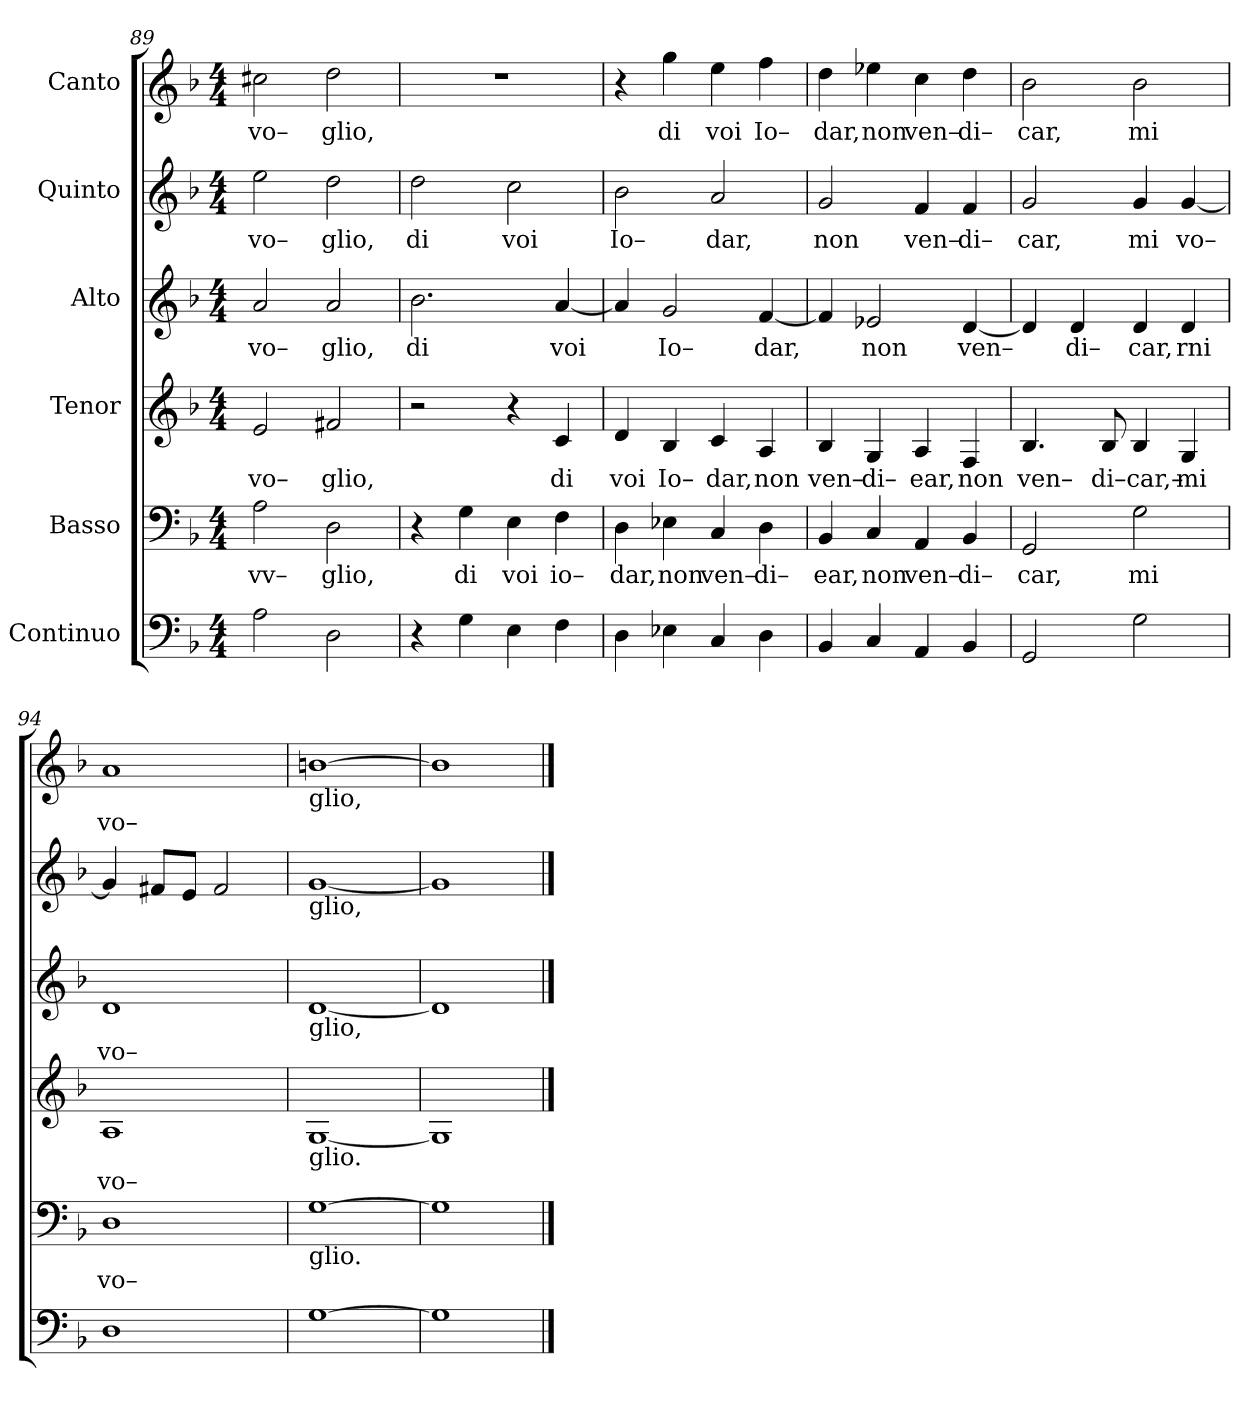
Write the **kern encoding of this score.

**kern	**kern	**text	**kern	**text	**kern	**text	**kern	**text	**kern	**text
*part6	*part5	*part5	*part4	*part4	*part3	*part3	*part2	*part2	*part1	*part1
*staff6	*staff5	*staff5	*staff4	*staff4	*staff3	*staff3	*staff2	*staff2	*staff1	*staff1
*I"Continuo	*I"Basso	*	*I"Tenor	*	*I"Alto	*	*I"Quinto	*	*I"Canto	*
*clefF4	*clefF4	*	*clefG2	*	*clefG2	*	*clefG2	*	*clefG2	*
*k[b-]	*k[b-]	*	*k[b-]	*	*k[b-]	*	*k[b-]	*	*k[b-]	*
*F:	*F:	*	*F:	*	*F:	*	*F:	*	*F:	*
*M4/4	*M4/4	*	*M4/4	*	*M4/4	*	*M4/4	*	*M4/4	*
=89	=89	=89	=89	=89	=89	=89	=89	=89	=89	=89
!	!	!LO:LY:b	!	!LO:LY:b	!	!LO:LY:b	!	!LO:LY:b	!	!LO:LY:b
2A\	2A\	vv–	2e/	vo–	2a/	vo–	2ee\	vo–	2cc#X\	vo–
!	!	!LO:LY:b	!	!LO:LY:b	!	!LO:LY:b	!	!LO:LY:b	!	!LO:LY:b
2D\	2D\	glio,	2f#X/	glio,	2a/	glio,	2dd\	glio,	2dd\	glio,
=90	=90	=90	=90	=90	=90	=90	=90	=90	=90	=90
!	!	!	!	!	!	!LO:LY:b	!	!LO:LY:b	!	!
4r	4r	.	2r	.	2.b-\	di	2dd\	di	1r	.
!	!	!LO:LY:b	!	!	!	!	!	!	!	!
4G\	4G\	di	.	.	.	.	.	.	.	.
!	!	!LO:LY:b	!	!	!	!	!	!LO:LY:b	!	!
4E\	4E\	voi	4r	.	.	.	2cc\	voi	.	.
!	!	!LO:LY:b	!	!LO:LY:b	!	!LO:LY:b	!	!	!	!
4F\	4F\	io–	4c/	di	[4a/	voi	.	.	.	.
=91	=91	=91	=91	=91	=91	=91	=91	=91	=91	=91
!	!	!LO:LY:b	!	!LO:LY:b	!	!	!	!LO:LY:b	!	!
4D\	4D\	dar,	4d/	voi	4a/]	.	2b-\	Io–	4r	.
!	!	!LO:LY:b	!	!LO:LY:b	!	!LO:LY:b	!	!	!	!LO:LY:b
4E-X\	4E-X\	non	4B-/	Io–	2g/	Io–	.	.	4gg\	di
!	!	!LO:LY:b	!	!LO:LY:b	!	!	!	!LO:LY:b	!	!LO:LY:b
4C/	4C/	ven–	4c/	dar,	.	.	2a/	dar,	4ee\	voi
!	!	!LO:LY:b	!	!LO:LY:b	!	!LO:LY:b	!	!	!	!LO:LY:b
4D\	4D\	di–	4A/	non	[4f/	dar,	.	.	4ff\	Io–
=92	=92	=92	=92	=92	=92	=92	=92	=92	=92	=92
!	!	!LO:LY:b	!	!LO:LY:b	!	!	!	!LO:LY:b	!	!LO:LY:b
4BB-/	4BB-/	ear,	4B-/	ven–	4f/]	.	2g/	non	4dd\	dar,
!	!	!LO:LY:b	!	!LO:LY:b	!	!LO:LY:b	!	!	!	!LO:LY:b
4C/	4C/	non	4G/	di–	2e-X/	non	.	.	4ee-X\	non
!	!	!LO:LY:b	!	!LO:LY:b	!	!	!	!LO:LY:b	!	!LO:LY:b
4AA/	4AA/	ven–	4A/	ear,	.	.	4f/	ven–	4cc\	ven–
!	!	!LO:LY:b	!	!LO:LY:b	!	!LO:LY:b	!	!LO:LY:b	!	!LO:LY:b
4BB-/	4BB-/	di–	4F/	non	[4d/	ven–	4f/	di–	4dd\	di–
=93	=93	=93	=93	=93	=93	=93	=93	=93	=93	=93
!	!	!LO:LY:b	!	!LO:LY:b	!	!	!	!LO:LY:b	!	!LO:LY:b
2GG/	2GG/	car,	4.B-/	ven–	4d/]	.	2g/	car,	2b-\	car,
!	!	!	!	!	!	!LO:LY:b	!	!	!	!
.	.	.	.	.	4d/	di–	.	.	.	.
!	!	!	!	!LO:LY:b	!	!	!	!	!	!
.	.	.	8B-/	di–car,–	.	.	.	.	.	.
!	!	!LO:LY:b	!	!	!	!LO:LY:b	!	!LO:LY:b	!	!LO:LY:b
2G\	2G\	mi	4B-/	.	4d/	car,	4g/	mi	2b-\	mi
!	!	!	!	!LO:LY:b	!	!LO:LY:b	!	!LO:LY:b	!	!
.	.	.	4G/	mi	4d/	rni	[4g/	vo–	.	.
=94	=94	=94	=94	=94	=94	=94	=94	=94	=94	=94
!	!	!LO:LY:b	!	!LO:LY:b	!	!LO:LY:b	!	!	!	!LO:LY:b
1D	1D	vo–	1A	vo–	1d	vo–	4g/]	.	1a	vo–
.	.	.	.	.	.	.	8f#X/L	.	.	.
.	.	.	.	.	.	.	8e/J	.	.	.
.	.	.	.	.	.	.	2f#/	.	.	.
=95	=95	=95	=95	=95	=95	=95	=95	=95	=95	=95
!	!	!	!	!	!	!	!	!	!LO:TX:b:t=glio,	!
!	!	!	!	!	!	!	!LO:TX:b:t=glio,	!	!	!
!	!	!	!	!	!LO:TX:b:t=glio,	!	!	!	!	!
!	!	!	!LO:TX:b:t=glio.	!	!	!	!	!	!	!
!	!LO:TX:b:t=glio.	!	!	!	!	!	!	!	!	!
[1G	[1G	.	[1G	.	[1d	.	[1g	.	[1bn	.
=96	=96	=96	=96	=96	=96	=96	=96	=96	=96	=96
1G]	1G]	.	1G]	.	1d]	.	1g]	.	1b]	.
==	==	==	==	==	==	==	==	==	==	==
*-	*-	*-	*-	*-	*-	*-	*-	*-	*-	*-
